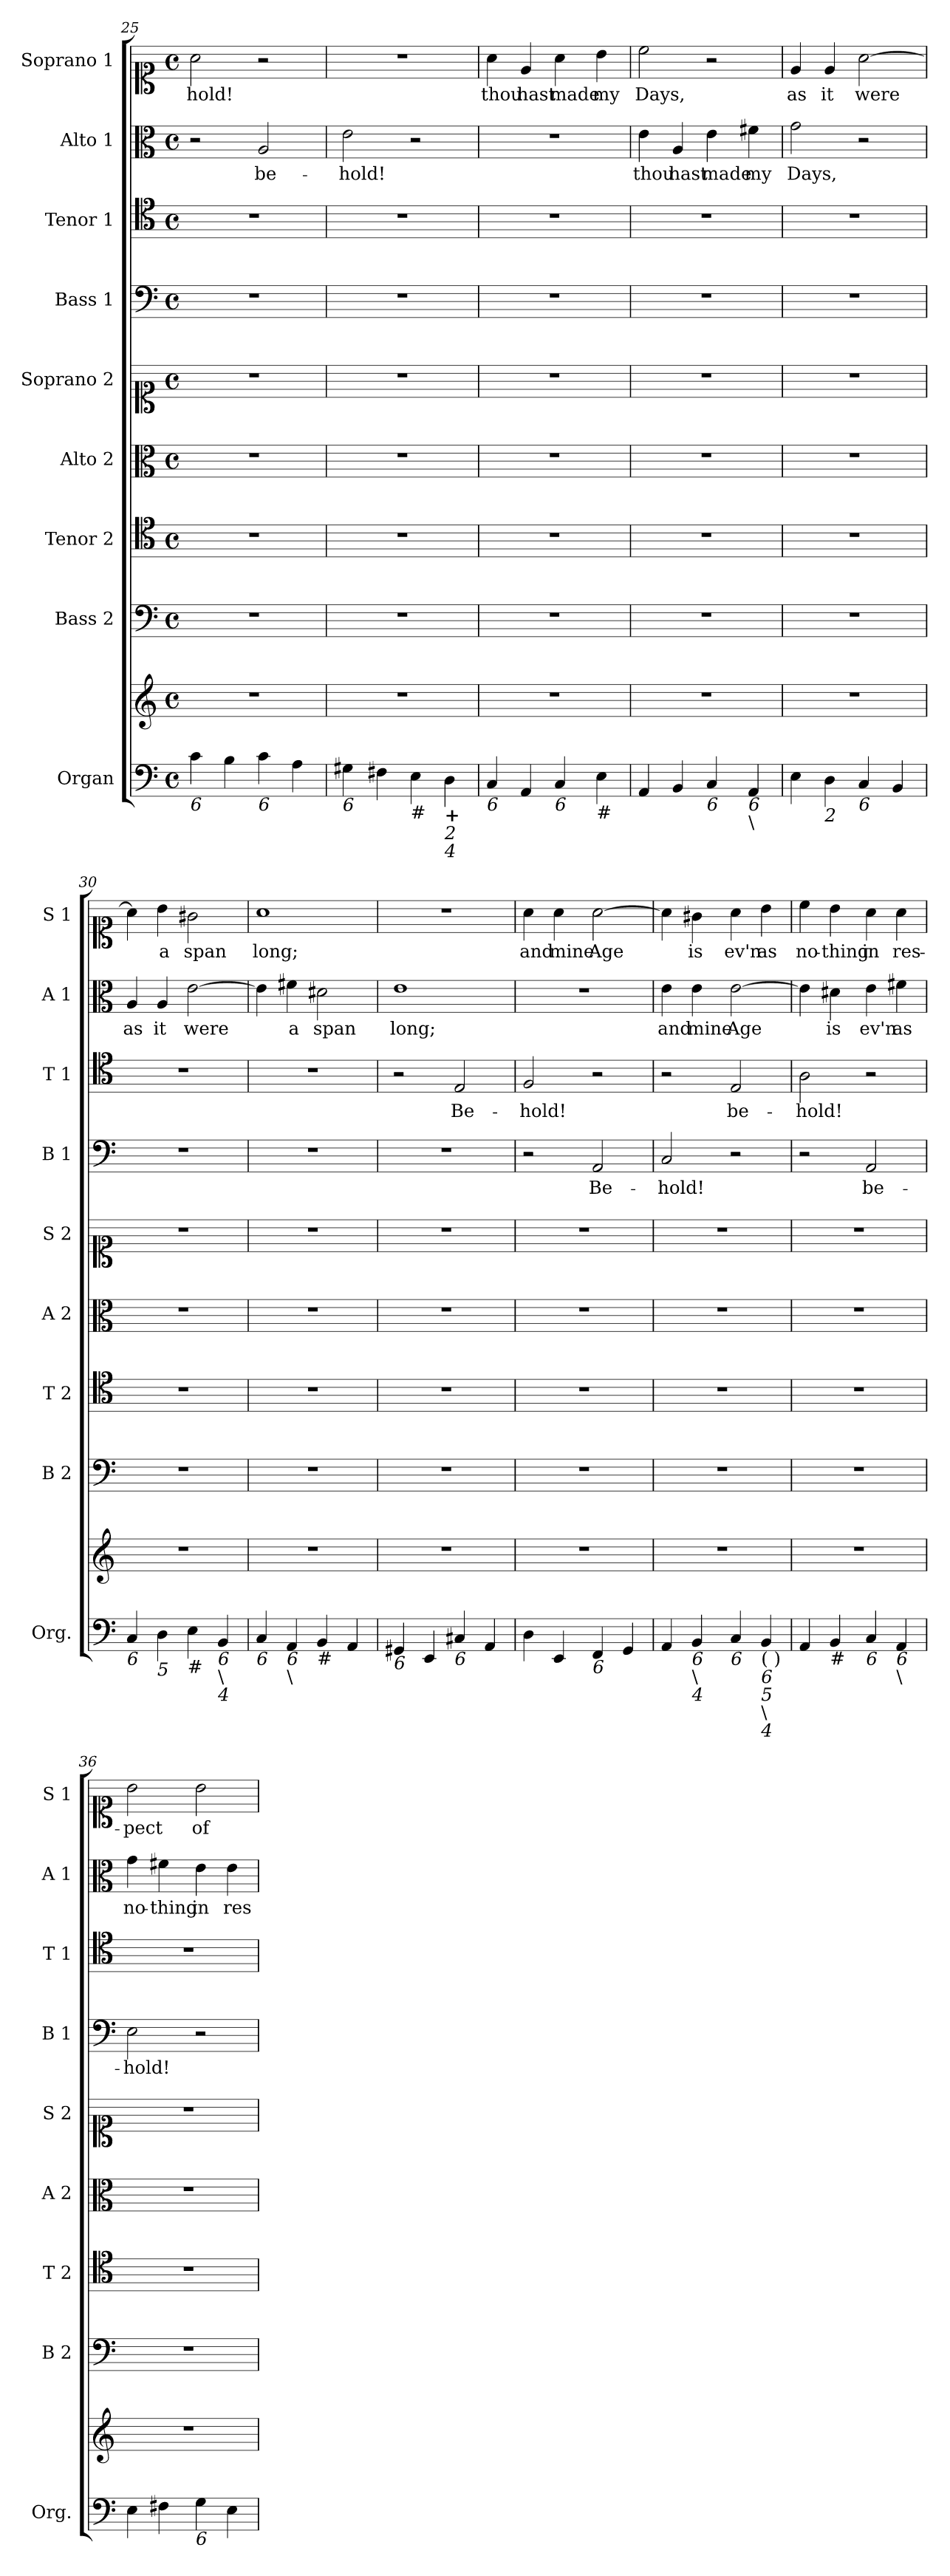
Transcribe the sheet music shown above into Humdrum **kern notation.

**kern	**kern	**kern	**kern	**kern	**kern	**kern	**text	**kern	**text	**kern	**text	**kern	**text
*part9	*part9	*part8	*part7	*part6	*part5	*part4	*part4	*part3	*part3	*part2	*part2	*part1	*part1
*staff10	*staff9	*staff8	*staff7	*staff6	*staff5	*staff4	*staff4	*staff3	*staff3	*staff2	*staff2	*staff1	*staff1
*I"Organ	*	*I"Bass 2	*I"Tenor 2	*I"Alto 2	*I"Soprano 2	*I"Bass 1	*	*I"Tenor 1	*	*I"Alto 1	*	*I"Soprano 1	*
*I'Org.	*	*I'B 2	*I'T 2	*I'A 2	*I'S 2	*I'B 1	*	*I'T 1	*	*I'A 1	*	*I'S 1	*
*clefF4	*clefG2	*clefF4	*clefC4	*clefC3	*clefC1	*clefF4	*	*clefC4	*	*clefC3	*	*clefC1	*
*k[]	*k[]	*k[]	*k[]	*k[]	*k[]	*k[]	*	*k[]	*	*k[]	*	*k[]	*
*C:	*C:	*C:	*C:	*C:	*C:	*C:	*	*C:	*	*C:	*	*C:	*
*M4/4	*M4/4	*M4/4	*M4/4	*M4/4	*M4/4	*M4/4	*	*M4/4	*	*M4/4	*	*M4/4	*
*met(c)	*met(c)	*met(c)	*met(c)	*met(c)	*met(c)	*met(c)	*	*met(c)	*	*met(c)	*	*met(c)	*
=25	=25	=25	=25	=25	=25	=25	=25	=25	=25	=25	=25	=25	=25
!LO:TX:b:i:t=6	!	!	!	!	!	!	!	!	!	!	!	!	!
!	!	!	!	!	!	!	!	!	!	!	!	!	!LO:LY:b
4c\	1r	1r	1r	1r	1r	1r	.	1r	.	2r	.	2a\	-hold!
4B\	.	.	.	.	.	.	.	.	.	.	.	.	.
!LO:TX:b:i:t=6	!	!	!	!	!	!	!	!	!	!	!	!	!
!	!	!	!	!	!	!	!	!	!	!	!LO:LY:b	!	!
4c\	.	.	.	.	.	.	.	.	.	2A/	be-	2r	.
4A\	.	.	.	.	.	.	.	.	.	.	.	.	.
=26	=26	=26	=26	=26	=26	=26	=26	=26	=26	=26	=26	=26	=26
!LO:TX:b:i:t=6	!	!	!	!	!	!	!	!	!	!	!	!	!
!	!	!	!	!	!	!	!	!	!	!	!LO:LY:b	!	!
4G#X\	1r	1r	1r	1r	1r	1r	.	1r	.	2e\	-hold!	1r	.
4F#X\	.	.	.	.	.	.	.	.	.	.	.	.	.
!LO:TX:b:t=#	!	!	!	!	!	!	!	!	!	!	!	!	!
4E\	.	.	.	.	.	.	.	.	.	2r	.	.	.
!LO:TX:b:B:t=+	!	!	!	!	!	!	!	!	!	!	!	!	!
!LO:TX:b:i:t=2	!	!	!	!	!	!	!	!	!	!	!	!	!
!LO:TX:b:i:t=4	!	!	!	!	!	!	!	!	!	!	!	!	!
4D\	.	.	.	.	.	.	.	.	.	.	.	.	.
=27	=27	=27	=27	=27	=27	=27	=27	=27	=27	=27	=27	=27	=27
!LO:TX:b:i:t=6	!	!	!	!	!	!	!	!	!	!	!	!	!
!	!	!	!	!	!	!	!	!	!	!	!	!	!LO:LY:b
4C/	1r	1r	1r	1r	1r	1r	.	1r	.	1r	.	4a\	thou
!	!	!	!	!	!	!	!	!	!	!	!	!	!LO:LY:b
4AA/	.	.	.	.	.	.	.	.	.	.	.	4e/	hast
!LO:TX:b:i:t=6	!	!	!	!	!	!	!	!	!	!	!	!	!
!	!	!	!	!	!	!	!	!	!	!	!	!	!LO:LY:b
4C/	.	.	.	.	.	.	.	.	.	.	.	4a\	made
!LO:TX:b:t=#	!	!	!	!	!	!	!	!	!	!	!	!	!
!	!	!	!	!	!	!	!	!	!	!	!	!	!LO:LY:b
4E\	.	.	.	.	.	.	.	.	.	.	.	4b\	my
!!LO:LB:g=z
=28	=28	=28	=28	=28	=28	=28	=28	=28	=28	=28	=28	=28	=28
!	!	!	!	!	!	!	!	!	!	!	!LO:LY:b	!	!LO:LY:b
4AA/	1r	1r	1r	1r	1r	1r	.	1r	.	4e\	thou	2cc\	Days,
!	!	!	!	!	!	!	!	!	!	!	!LO:LY:b	!	!
4BB/	.	.	.	.	.	.	.	.	.	4A/	hast	.	.
!LO:TX:b:i:t=6	!	!	!	!	!	!	!	!	!	!	!	!	!
!	!	!	!	!	!	!	!	!	!	!	!LO:LY:b	!	!
4C/	.	.	.	.	.	.	.	.	.	4e\	made	2r	.
!LO:TX:b:i:t=6	!	!	!	!	!	!	!	!	!	!	!	!	!
!LO:TX:b:t=\	!	!	!	!	!	!	!	!	!	!	!	!	!
!	!	!	!	!	!	!	!	!	!	!	!LO:LY:b	!	!
4AA/	.	.	.	.	.	.	.	.	.	4f#X\	my	.	.
=29	=29	=29	=29	=29	=29	=29	=29	=29	=29	=29	=29	=29	=29
!	!	!	!	!	!	!	!	!	!	!	!LO:LY:b	!	!LO:LY:b
4E\	1r	1r	1r	1r	1r	1r	.	1r	.	2g\	Days,	4e/	as
!LO:TX:b:i:t=2	!	!	!	!	!	!	!	!	!	!	!	!	!
!	!	!	!	!	!	!	!	!	!	!	!	!	!LO:LY:b
4D\	.	.	.	.	.	.	.	.	.	.	.	4e/	it
!LO:TX:b:i:t=6	!	!	!	!	!	!	!	!	!	!	!	!	!
!	!	!	!	!	!	!	!	!	!	!	!	!	!LO:LY:b
4C/	.	.	.	.	.	.	.	.	.	2r	.	[2a\	were
4BB/	.	.	.	.	.	.	.	.	.	.	.	.	.
=30	=30	=30	=30	=30	=30	=30	=30	=30	=30	=30	=30	=30	=30
!LO:TX:b:i:t=6	!	!	!	!	!	!	!	!	!	!	!	!	!
!	!	!	!	!	!	!	!	!	!	!	!LO:LY:b	!	!
4C/	1r	1r	1r	1r	1r	1r	.	1r	.	4A/	as	4a\]	.
!LO:TX:b:i:t=5	!	!	!	!	!	!	!	!	!	!	!	!	!
!	!	!	!	!	!	!	!	!	!	!	!LO:LY:b	!	!LO:LY:b
4D\	.	.	.	.	.	.	.	.	.	4A/	it	4b\	a
!LO:TX:b:t=#	!	!	!	!	!	!	!	!	!	!	!	!	!
!	!	!	!	!	!	!	!	!	!	!	!LO:LY:b	!	!LO:LY:b
4E\	.	.	.	.	.	.	.	.	.	[2e\	were	2g#X\	span
!LO:TX:b:i:t=6	!	!	!	!	!	!	!	!	!	!	!	!	!
!LO:TX:b:t=\	!	!	!	!	!	!	!	!	!	!	!	!	!
!LO:TX:b:i:t=4	!	!	!	!	!	!	!	!	!	!	!	!	!
4BB/	.	.	.	.	.	.	.	.	.	.	.	.	.
=31	=31	=31	=31	=31	=31	=31	=31	=31	=31	=31	=31	=31	=31
!LO:TX:b:i:t=6	!	!	!	!	!	!	!	!	!	!	!	!	!
!	!	!	!	!	!	!	!	!	!	!	!	!	!LO:LY:b
4C/	1r	1r	1r	1r	1r	1r	.	1r	.	4e\]	.	1a	long;
!LO:TX:b:i:t=6	!	!	!	!	!	!	!	!	!	!	!	!	!
!LO:TX:b:t=\	!	!	!	!	!	!	!	!	!	!	!	!	!
!	!	!	!	!	!	!	!	!	!	!	!LO:LY:b	!	!
4AA/	.	.	.	.	.	.	.	.	.	4f#X\	a	.	.
!LO:TX:b:t=#	!	!	!	!	!	!	!	!	!	!	!	!	!
!	!	!	!	!	!	!	!	!	!	!	!LO:LY:b	!	!
4BB/	.	.	.	.	.	.	.	.	.	2d#X\	span	.	.
4AA/	.	.	.	.	.	.	.	.	.	.	.	.	.
=32	=32	=32	=32	=32	=32	=32	=32	=32	=32	=32	=32	=32	=32
!LO:TX:b:i:t=6	!	!	!	!	!	!	!	!	!	!	!	!	!
!	!	!	!	!	!	!	!	!	!	!	!LO:LY:b	!	!
4GG#X/	1r	1r	1r	1r	1r	1r	.	2r	.	1e	long;	1r	.
4EE/	.	.	.	.	.	.	.	.	.	.	.	.	.
!LO:TX:b:i:t=6	!	!	!	!	!	!	!	!	!	!	!	!	!
!	!	!	!	!	!	!	!	!	!LO:LY:b	!	!	!	!
4C#X/	.	.	.	.	.	.	.	2E/	Be-	.	.	.	.
4AA/	.	.	.	.	.	.	.	.	.	.	.	.	.
=33	=33	=33	=33	=33	=33	=33	=33	=33	=33	=33	=33	=33	=33
!	!	!	!	!	!	!	!	!	!LO:LY:b	!	!	!	!LO:LY:b
4D\	1r	1r	1r	1r	1r	2r	.	2F/	-hold!	1r	.	4a\	and
!	!	!	!	!	!	!	!	!	!	!	!	!	!LO:LY:b
4EE/	.	.	.	.	.	.	.	.	.	.	.	4a\	mine
!LO:TX:b:i:t=6	!	!	!	!	!	!	!	!	!	!	!	!	!
!	!	!	!	!	!	!	!LO:LY:b	!	!	!	!	!	!LO:LY:b
4FF/	.	.	.	.	.	2AA/	Be-	2r	.	.	.	[2a\	Age
4GG/	.	.	.	.	.	.	.	.	.	.	.	.	.
=34	=34	=34	=34	=34	=34	=34	=34	=34	=34	=34	=34	=34	=34
!	!	!	!	!	!	!	!LO:LY:b	!	!	!	!LO:LY:b	!	!
4AA/	1r	1r	1r	1r	1r	2C/	-hold!	2r	.	4e\	and	4a\]	.
!LO:TX:b:i:t=6	!	!	!	!	!	!	!	!	!	!	!	!	!
!LO:TX:b:t=\	!	!	!	!	!	!	!	!	!	!	!	!	!
!LO:TX:b:i:t=4	!	!	!	!	!	!	!	!	!	!	!	!	!
!	!	!	!	!	!	!	!	!	!	!	!LO:LY:b	!	!LO:LY:b
4BB/	.	.	.	.	.	.	.	.	.	4e\	mine	4g#X\	is
!LO:TX:b:i:t=6	!	!	!	!	!	!	!	!	!	!	!	!	!
!	!	!	!	!	!	!	!	!	!LO:LY:b	!	!LO:LY:b	!	!LO:LY:b
4C/	.	.	.	.	.	2r	.	2E/	be-	[2e\	Age	4a\	ev'n
!LO:TX:b:t=( )	!	!	!	!	!	!	!	!	!	!	!	!	!
!LO:TX:b:i:t=6	!	!	!	!	!	!	!	!	!	!	!	!	!
!LO:TX:b:i:t=5	!	!	!	!	!	!	!	!	!	!	!	!	!
!LO:TX:b:t=\	!	!	!	!	!	!	!	!	!	!	!	!	!
!LO:TX:b:i:t=4	!	!	!	!	!	!	!	!	!	!	!	!	!
!	!	!	!	!	!	!	!	!	!	!	!	!	!LO:LY:b
4BB/	.	.	.	.	.	.	.	.	.	.	.	4b\	as
!!LO:PB:g=z
=35	=35	=35	=35	=35	=35	=35	=35	=35	=35	=35	=35	=35	=35
!	!	!	!	!	!	!	!	!	!LO:LY:b	!	!	!	!LO:LY:b
4AA/	1r	1r	1r	1r	1r	2r	.	2A\	-hold!	4e\]	.	4cc\	no-
!LO:TX:b:t=#	!	!	!	!	!	!	!	!	!	!	!	!	!
!	!	!	!	!	!	!	!	!	!	!	!LO:LY:b	!	!LO:LY:b
4BB/	.	.	.	.	.	.	.	.	.	4d#X\	is	4b\	-thing
!LO:TX:b:i:t=6	!	!	!	!	!	!	!	!	!	!	!	!	!
!	!	!	!	!	!	!	!LO:LY:b	!	!	!	!LO:LY:b	!	!LO:LY:b
4C/	.	.	.	.	.	2AA/	be-	2r	.	4e\	ev'n	4a\	in
!LO:TX:b:i:t=6	!	!	!	!	!	!	!	!	!	!	!	!	!
!LO:TX:b:t=\	!	!	!	!	!	!	!	!	!	!	!	!	!
!	!	!	!	!	!	!	!	!	!	!	!LO:LY:b	!	!LO:LY:b
4AA/	.	.	.	.	.	.	.	.	.	4f#X\	as	4a\	res-
=36	=36	=36	=36	=36	=36	=36	=36	=36	=36	=36	=36	=36	=36
!	!	!	!	!	!	!	!LO:LY:b	!	!	!	!LO:LY:b	!	!LO:LY:b
4E\	1r	1r	1r	1r	1r	2E\	-hold!	1r	.	4g\	no-	2b\	-pect
!	!	!	!	!	!	!	!	!	!	!	!LO:LY:b	!	!
4F#X\	.	.	.	.	.	.	.	.	.	4f#X\	-thing	.	.
!LO:TX:b:i:t=6	!	!	!	!	!	!	!	!	!	!	!	!	!
!	!	!	!	!	!	!	!	!	!	!	!LO:LY:b	!	!LO:LY:b
4G\	.	.	.	.	.	2r	.	.	.	4e\	in	2b\	of
!	!	!	!	!	!	!	!	!	!	!	!LO:LY:b	!	!
4E\	.	.	.	.	.	.	.	.	.	4e\	res-	.	.
=	=	=	=	=	=	=	=	=	=	=	=	=	=
*-	*-	*-	*-	*-	*-	*-	*-	*-	*-	*-	*-	*-	*-
